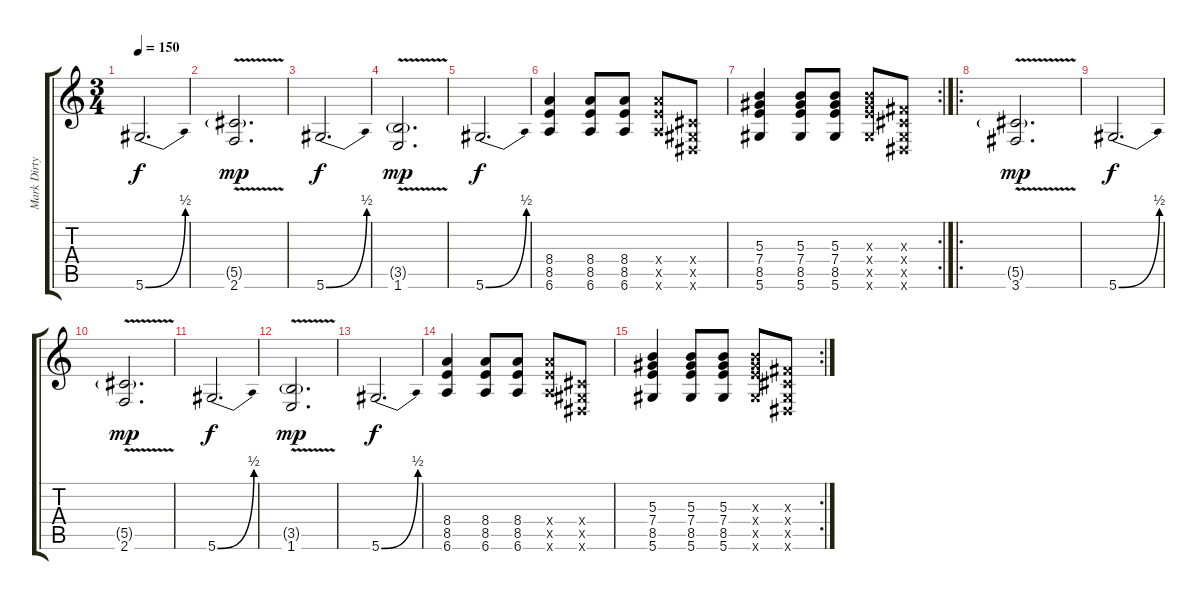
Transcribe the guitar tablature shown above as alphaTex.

\track ("Mark Dirty" "Mark Dirty") {instrument distortionguitar}
\staff {score tabs}
\tuning (Eb4 Bb3 Gb3 Db3 Ab2 Eb2) {hide}
\ts (3 4)
\tempo 150
\clef g2
\ks c
5.6{be (bend 0 0 60 2)}.2{d dy f} |
(5.5{g} 2.6{v}).2{d dy mp} |
5.6{be (bend 0 0 60 2)}.2{d dy f} |
(3.5{g} 1.6{v}).2{d dy mp} |
5.6{be (bend 0 0 60 2)}.2{d dy f} |
(8.4 8.5 6.6).4 (8.4 8.5 6.6).8 (8.4 8.5 6.6).8 (8.4{x} 8.5{x} 6.6{x}).8 (0.4{x} 0.5{x} 0.6{x}).8 |
\rc 2
(5.3 7.4 8.5 5.6).4 (5.3 7.4 8.5 5.6).8 (5.3 7.4 8.5 5.6).8 (5.3{x} 7.4{x} 8.5{x} 5.6{x}).8 (0.3{x} 0.4{x} 0.5{x} 0.6{x}).8 |
\ro
(5.5{g} 3.6{v}).2{d dy mp} |
5.6{be (bend 0 0 60 2)}.2{d dy f} |
(5.5{g} 2.6{v}).2{d dy mp} |
5.6{be (bend 0 0 60 2)}.2{d dy f} |
(3.5{g} 1.6{v}).2{d dy mp} |
5.6{be (bend 0 0 60 2)}.2{d dy f} |
(8.4 8.5 6.6).4 (8.4 8.5 6.6).8 (8.4 8.5 6.6).8 (8.4{x} 8.5{x} 6.6{x}).8 (0.4{x} 0.5{x} 0.6{x}).8 |
\rc 2
(5.3 7.4 8.5 5.6).4 (5.3 7.4 8.5 5.6).8 (5.3 7.4 8.5 5.6).8 (5.3{x} 7.4{x} 8.5{x} 5.6{x}).8 (0.3{x} 0.4{x} 0.5{x} 0.6{x}).8
